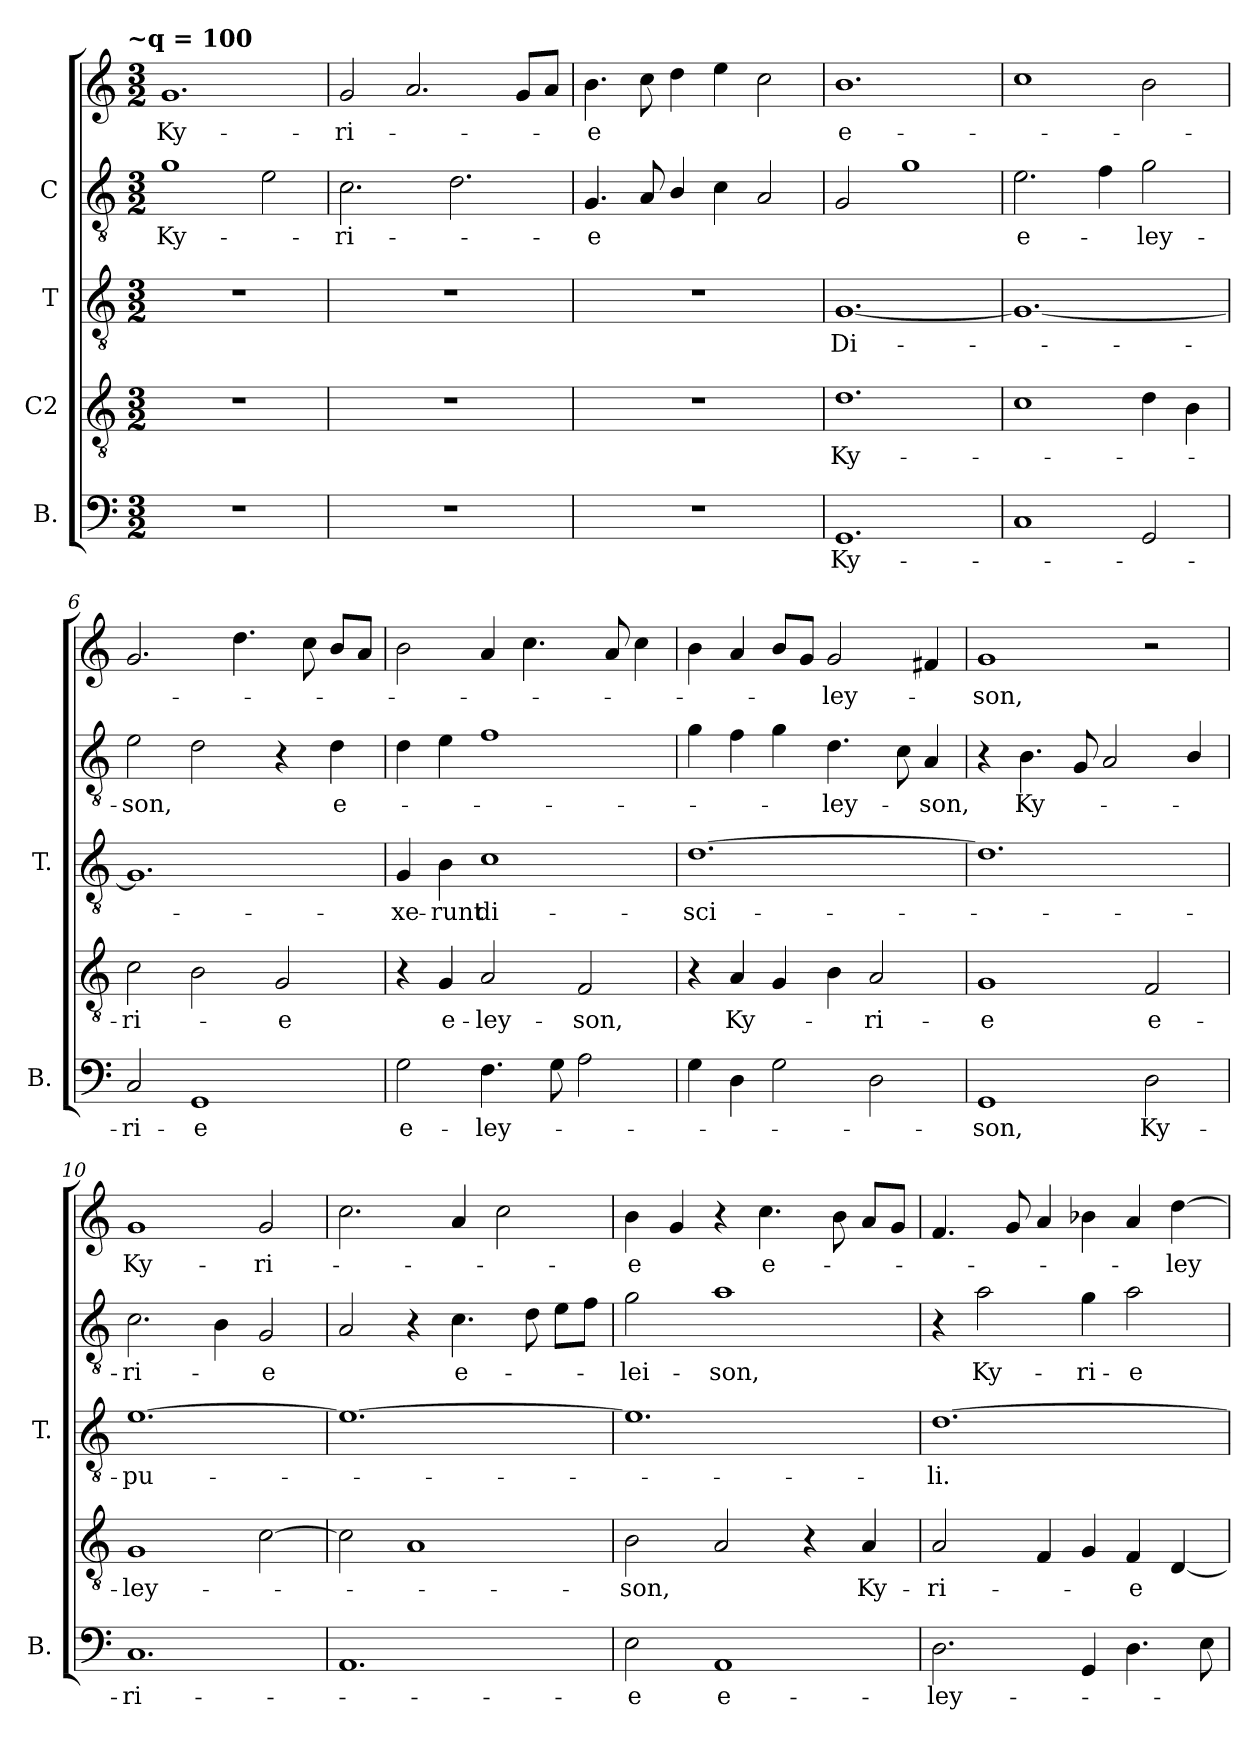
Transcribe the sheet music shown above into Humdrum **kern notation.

**kern	**text	**kern	**text	**kern	**text	**kern	**text	**kern	**text
*part5	*part5	*part4	*part4	*part3	*part3	*part2	*part2	*part1	*part1
*staff5	*staff5	*staff4	*staff4	*staff3	*staff3	*staff2	*staff2	*staff1	*staff1
*I"B.	*	*I"C2	*	*I"T	*	*I"C	*	*	*
*I'B.	*	*	*	*I'T.	*	*	*	*	*
*clefF4	*	*clefGv2	*	*clefGv2	*	*clefGv2	*	*clefG2	*
*k[]	*	*k[]	*	*k[]	*	*k[]	*	*k[]	*
*C:	*	*C:	*	*C:	*	*C:	*	*C:	*
!!LO:TX:omd:t=~q = 100
*M3/2	*	*M3/2	*	*M3/2	*	*M3/2	*	*M3/2	*
=1	=1	=1	=1	=1	=1	=1	=1	=1	=1
1.r	.	1.r	.	1.r	.	1g/	Ky-	1.g/	Ky-
.	.	.	.	.	.	2e\	.	.	.
=2	=2	=2	=2	=2	=2	=2	=2	=2	=2
1.r	.	1.r	.	1.r	.	2.c\	-ri-	2g/	-ri-
.	.	.	.	.	.	.	.	2.a/	.
.	.	.	.	.	.	2.d\	.	.	.
.	.	.	.	.	.	.	.	8g/L	.
.	.	.	.	.	.	.	.	8a/J	.
=3	=3	=3	=3	=3	=3	=3	=3	=3	=3
1.r	.	1.r	.	1.r	.	4.G/	-e	4.b\	-e
.	.	.	.	.	.	8A/	.	8cc\	.
.	.	.	.	.	.	4B/	.	4dd\	.
.	.	.	.	.	.	4c\	.	4ee\	.
.	.	.	.	.	.	2A/	.	2cc\	.
=4	=4	=4	=4	=4	=4	=4	=4	=4	=4
1.GG/	Ky-	1.d/	Ky-	[1.G/	Di-	2G/	.	1.b\	e-
.	.	.	.	.	.	1g/	.	.	.
=5	=5	=5	=5	=5	=5	=5	=5	=5	=5
1C/	.	1c/	.	1.G/_	.	2.e\	e-	1cc/	.
.	.	.	.	.	.	4f\	.	.	.
2GG/	.	4d\	.	.	.	2g\	-ley-	2b\	.
.	.	4B\	.	.	.	.	.	.	.
=6	=6	=6	=6	=6	=6	=6	=6	=6	=6
2C/	-ri-	2c\	-ri-	1.G/]	.	2e\	-son,	2.g/	.
1GG/	-e	2B\	.	.	.	2d\	.	.	.
.	.	.	.	.	.	.	.	4.dd\	.
.	.	2G/	-e	.	.	4r	.	.	.
.	.	.	.	.	.	.	.	8cc\	.
.	.	.	.	.	.	4d\	e-	8b/L	.
.	.	.	.	.	.	.	.	8a/J	.
!!LO:LB:g=z
=7	=7	=7	=7	=7	=7	=7	=7	=7	=7
2G\	e-	4r	.	4G/	-xe-	4d\	.	2b\	.
.	.	4G/	e-	4B\	-runt	4e\	.	.	.
4.F\	-ley-	2A/	-ley-	1c/	di-	1f/	.	4a/	.
.	.	.	.	.	.	.	.	4.cc\	.
8G\	.	.	.	.	.	.	.	.	.
2A\	.	2F/	-son,	.	.	.	.	.	.
.	.	.	.	.	.	.	.	8a/	.
.	.	.	.	.	.	.	.	4cc\	.
=8	=8	=8	=8	=8	=8	=8	=8	=8	=8
4G\	.	4r	.	[1.d\	-sci-	4g\	.	4b\	.
4D\	.	4A/	Ky-	.	.	4f\	.	4a/	.
2G\	.	4G/	.	.	.	4g\	.	8b/L	.
.	.	.	.	.	.	.	.	8g/J	.
.	.	4B\	.	.	.	4.d\	-ley-	2g/	-ley-
2D\	.	2A/	-ri-	.	.	.	.	.	.
.	.	.	.	.	.	8c\	.	.	.
.	.	.	.	.	.	4A/	-son,	4f#X/	.
=9	=9	=9	=9	=9	=9	=9	=9	=9	=9
1GG/	-son,	1G/	-e	1.d/]	.	4r	.	1g/	-son,
.	.	.	.	.	.	4.B\	Ky-	.	.
.	.	.	.	.	.	8G/	.	.	.
.	.	.	.	.	.	2A/	.	.	.
2D\	Ky-	2F/	e-	.	.	.	.	2r	.
.	.	.	.	.	.	4B/	.	.	.
=10	=10	=10	=10	=10	=10	=10	=10	=10	=10
1.C/	-ri-	1G/	-ley-	[1.e\	-pu-	2.c\	-ri-	1g/	Ky-
.	.	.	.	.	.	4B\	.	.	.
.	.	[2c\	.	.	.	2G/	-e	2g/	-ri-
=11	=11	=11	=11	=11	=11	=11	=11	=11	=11
1.AA/	.	2c\]	.	1.e\_	.	2A/	.	2.cc\	.
.	.	1A/	.	.	.	4r	.	.	.
.	.	.	.	.	.	4.c\	e-	4a/	.
.	.	.	.	.	.	.	.	2cc\	.
.	.	.	.	.	.	8d\	.	.	.
.	.	.	.	.	.	8e\L	.	.	.
.	.	.	.	.	.	8f\J	.	.	.
=12	=12	=12	=12	=12	=12	=12	=12	=12	=12
2E\	-e	2B\	-son,	1.e/]	.	2g\	-lei-	4b\	-e
.	.	.	.	.	.	.	.	4g/	.
1AA/	e-	2A/	.	.	.	1a/	-son,	4r	.
.	.	.	.	.	.	.	.	4.cc\	e-
.	.	4r	.	.	.	.	.	.	.
.	.	.	.	.	.	.	.	8b\	.
.	.	4A/	Ky-	.	.	.	.	8a/L	.
.	.	.	.	.	.	.	.	8g/J	.
!!LO:LB:g=z
=13	=13	=13	=13	=13	=13	=13	=13	=13	=13
2.D\	-ley-	2A/	-ri-	[1.d\	-li.	4r	.	4.f/	.
.	.	.	.	.	.	2a\	Ky-	.	.
.	.	.	.	.	.	.	.	8g/	.
.	.	4F/	.	.	.	.	.	4a/	.
4GG/	.	4G/	.	.	.	4g\	-ri-	4b-X\	.
4.D\	.	4F/	-e	.	.	2a\	-e	4a/	.
.	.	[4D/	.	.	.	.	.	[4dd\	-ley-
8E\	.	.	.	.	.	.	.	.	.
=	=	=	=	=	=	=	=	=	=
*-	*-	*-	*-	*-	*-	*-	*-	*-	*-
